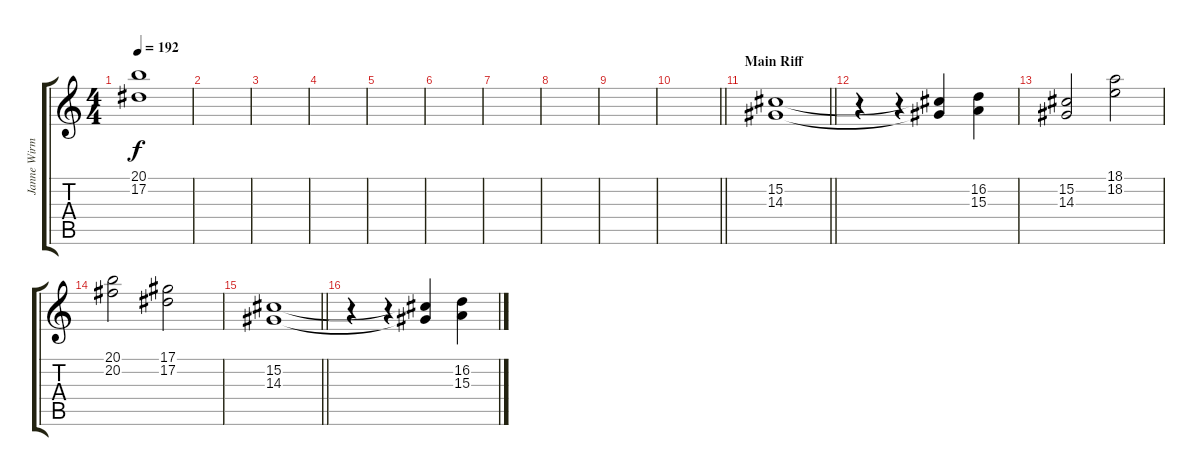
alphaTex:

\track ("Janne Wirman" "Janne Wirm") {instrument stringensemble1}
\staff {score tabs}
\tuning (Eb4 Bb3 Gb3 Db3 Ab2 Db2) {hide}
\ts (4 4)
\tempo 192
\clef g2
\ks c
(20.1 17.2).1{dy f} |
|
|
|
|
|
|
|
|
\barLineRight lightlight
|
\section ("" "Main Riff")
\barLineRight lightlight
(15.2 14.3).1 |
r.4 r.4 (15.2{t} 14.3{t}).4 (16.2 15.3).4 |
(15.2 14.3).2 (18.1 18.2).2 |
(20.1 20.2).2 (17.1 17.2).2 |
\barLineRight lightlight
(15.2 14.3).1 |
r.4 r.4 (15.2{t} 14.3{t}).4 (16.2 15.3).4
